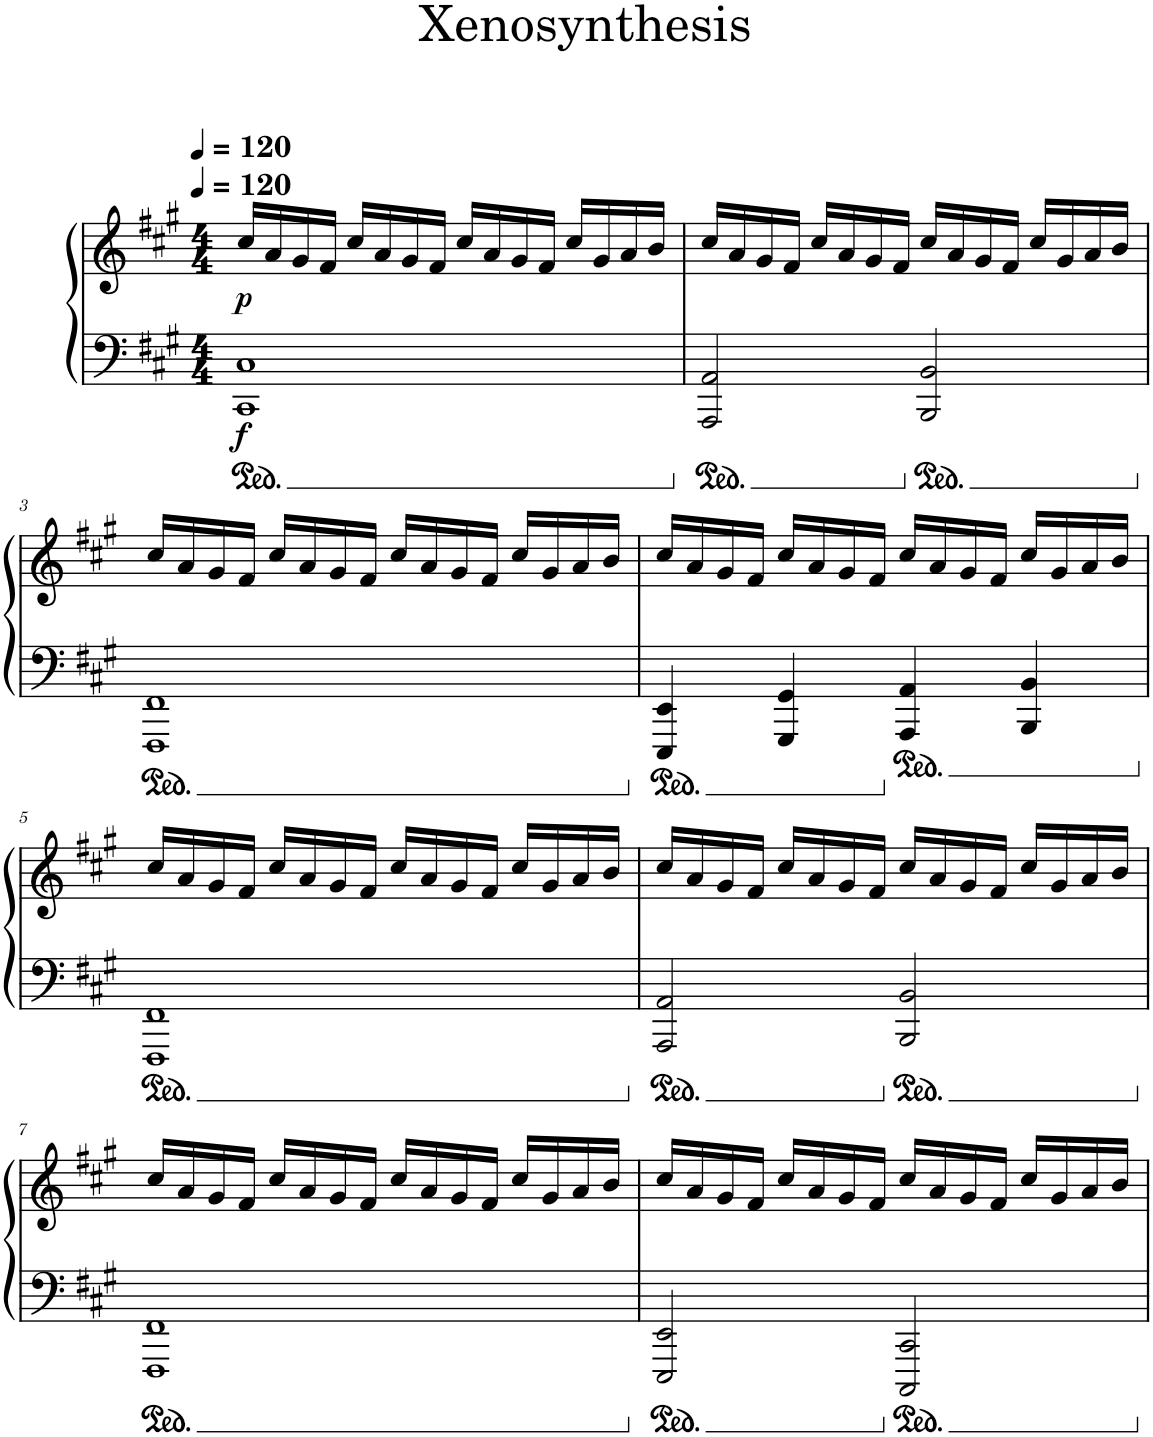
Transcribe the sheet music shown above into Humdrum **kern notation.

**kern	**kern	**dynam
*part1	*part1	*part1
*staff2	*staff1	*staff1/2
*I"Piano	*	*
*I'Pno.	*	*
*clefF4	*clefG2	*
*k[f#c#g#]	*k[f#c#g#]	*
*A:	*A:	*
*M4/4	*M4/4	*
*MM120	*MM120	*
=1	=1	=1
!	!	!LO:DY:b=2
!	!	!LO:DY:n=1:b
1CC# 1C#	16cc#/LL	f p
.	16a/	.
.	16g#/	.
.	16f#/JJ	.
.	16cc#/LL	.
.	16a/	.
.	16g#/	.
.	16f#/JJ	.
.	16cc#/LL	.
.	16a/	.
.	16g#/	.
.	16f#/JJ	.
.	16cc#/LL	.
.	16g#/	.
.	16a/	.
.	16b/JJ	.
=2	=2	=2
2AAA/ 2AA/	16cc#/LL	.
.	16a/	.
.	16g#/	.
.	16f#/JJ	.
.	16cc#/LL	.
.	16a/	.
.	16g#/	.
.	16f#/JJ	.
2BBB/ 2BB/	16cc#/LL	.
.	16a/	.
.	16g#/	.
.	16f#/JJ	.
.	16cc#/LL	.
.	16g#/	.
.	16a/	.
.	16b/JJ	.
!!LO:LB:g=z
=3	=3	=3
1FFF# 1FF#	16cc#/LL	.
.	16a/	.
.	16g#/	.
.	16f#/JJ	.
.	16cc#/LL	.
.	16a/	.
.	16g#/	.
.	16f#/JJ	.
.	16cc#/LL	.
.	16a/	.
.	16g#/	.
.	16f#/JJ	.
.	16cc#/LL	.
.	16g#/	.
.	16a/	.
.	16b/JJ	.
=4	=4	=4
4EEE/ 4EE/	16cc#/LL	.
.	16a/	.
.	16g#/	.
.	16f#/JJ	.
4GGG#/ 4GG#/	16cc#/LL	.
.	16a/	.
.	16g#/	.
.	16f#/JJ	.
4AAA/ 4AA/	16cc#/LL	.
.	16a/	.
.	16g#/	.
.	16f#/JJ	.
4BBB/ 4BB/	16cc#/LL	.
.	16g#/	.
.	16a/	.
.	16b/JJ	.
!!LO:LB:g=z
=5	=5	=5
1FFF# 1FF#	16cc#/LL	.
.	16a/	.
.	16g#/	.
.	16f#/JJ	.
.	16cc#/LL	.
.	16a/	.
.	16g#/	.
.	16f#/JJ	.
.	16cc#/LL	.
.	16a/	.
.	16g#/	.
.	16f#/JJ	.
.	16cc#/LL	.
.	16g#/	.
.	16a/	.
.	16b/JJ	.
=6	=6	=6
2AAA/ 2AA/	16cc#/LL	.
.	16a/	.
.	16g#/	.
.	16f#/JJ	.
.	16cc#/LL	.
.	16a/	.
.	16g#/	.
.	16f#/JJ	.
2BBB/ 2BB/	16cc#/LL	.
.	16a/	.
.	16g#/	.
.	16f#/JJ	.
.	16cc#/LL	.
.	16g#/	.
.	16a/	.
.	16b/JJ	.
!!LO:LB:g=z
=7	=7	=7
1FFF# 1FF#	16cc#/LL	.
.	16a/	.
.	16g#/	.
.	16f#/JJ	.
.	16cc#/LL	.
.	16a/	.
.	16g#/	.
.	16f#/JJ	.
.	16cc#/LL	.
.	16a/	.
.	16g#/	.
.	16f#/JJ	.
.	16cc#/LL	.
.	16g#/	.
.	16a/	.
.	16b/JJ	.
=8	=8	=8
2EEE/ 2EE/	16cc#/LL	.
.	16a/	.
.	16g#/	.
.	16f#/JJ	.
.	16cc#/LL	.
.	16a/	.
.	16g#/	.
.	16f#/JJ	.
2CCC#/ 2CC#/	16cc#/LL	.
.	16a/	.
.	16g#/	.
.	16f#/JJ	.
.	16cc#/LL	.
.	16g#/	.
.	16a/	.
.	16b/JJ	.
=	=	=
*-	*-	*-
